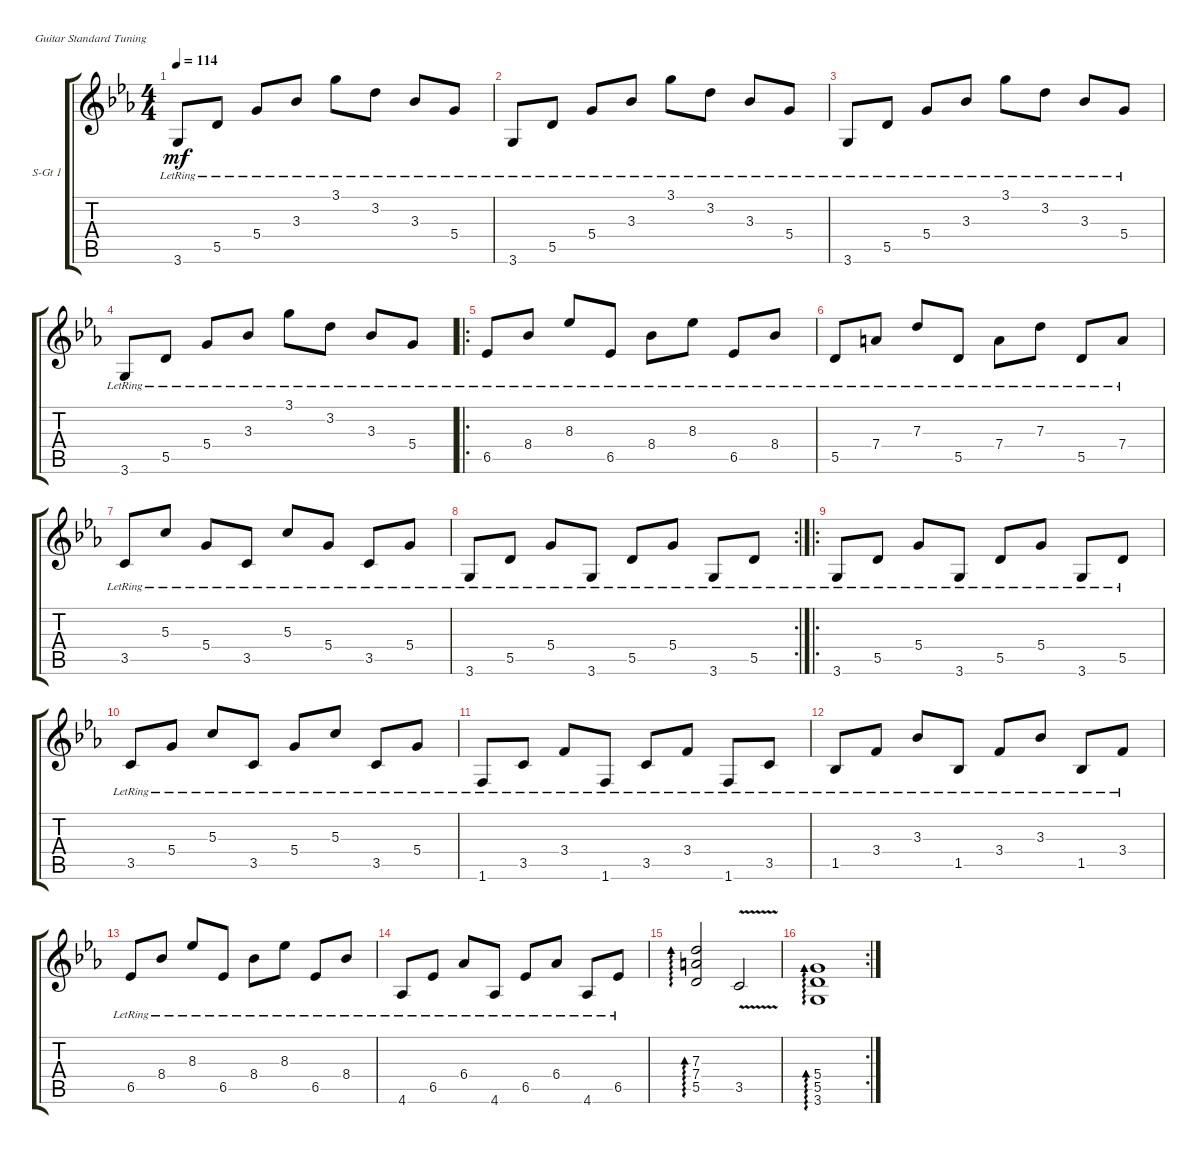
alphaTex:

\defaultSystemsLayout 4
\bracketExtendMode groupsimilarinstruments
\firstSystemTrackNameOrientation horizontal
\otherSystemsTrackNameOrientation horizontal
\track ("Steel Guitar" "S-Gt 1") {multiBarRest instrument acousticguitarsteel}
\staff {score tabs}
\tuning (E4 B3 G3 D3 A2 E2)
\ts (4 4)
\tempo 114
\clef g2
\ks cminor
3.6{lr}.8{dy mf instrument acousticguitarsteel} 5.5{lr}.8 5.4{lr}.8 3.3{lr}.8 3.1{lr}.8 3.2{lr}.8 3.3{lr}.8 5.4{lr}.8 |
3.6{lr}.8 5.5{lr}.8 5.4{lr}.8 3.3{lr}.8 3.1{lr}.8 3.2{lr}.8 3.3{lr}.8 5.4{lr}.8 |
3.6{lr}.8 5.5{lr}.8 5.4{lr}.8 3.3{lr}.8 3.1{lr}.8 3.2{lr}.8 3.3{lr}.8 5.4{lr}.8 |
3.6{lr}.8 5.5{lr}.8 5.4{lr}.8 3.3{lr}.8 3.1{lr}.8 3.2{lr}.8 3.3{lr}.8 5.4{lr}.8 |
\ro
6.5{lr}.8 8.4{lr}.8 8.3{lr}.8 6.5{lr}.8 8.4{lr}.8 8.3{lr}.8 6.5{lr}.8 8.4{lr}.8 |
5.5{lr}.8 7.4{lr}.8 7.3{lr}.8 5.5{lr}.8 7.4{lr}.8 7.3{lr}.8 5.5{lr}.8 7.4{lr}.8 |
3.5{lr}.8 5.3{lr}.8 5.4{lr}.8 3.5{lr}.8 5.3{lr}.8 5.4{lr}.8 3.5{lr}.8 5.4{lr}.8 |
\rc 2
3.6{lr}.8 5.5{lr}.8 5.4{lr}.8 3.6{lr}.8 5.5{lr}.8 5.4{lr}.8 3.6{lr}.8 5.5{lr}.8 |
\ro
3.6{lr}.8 5.5{lr}.8 5.4{lr}.8 3.6{lr}.8 5.5{lr}.8 5.4{lr}.8 3.6{lr}.8 5.5{lr}.8 |
3.5{lr}.8 5.4{lr}.8 5.3{lr}.8 3.5{lr}.8 5.4{lr}.8 5.3{lr}.8 3.5{lr}.8 5.4{lr}.8 |
1.6{lr}.8 3.5{lr}.8 3.4{lr}.8 1.6{lr}.8 3.5{lr}.8 3.4{lr}.8 1.6{lr}.8 3.5{lr}.8 |
1.5{lr}.8 3.4{lr}.8 3.3{lr}.8 1.5{lr}.8 3.4{lr}.8 3.3{lr}.8 1.5{lr}.8 3.4{lr}.8 |
6.5{lr}.8 8.4{lr}.8 8.3{lr}.8 6.5{lr}.8 8.4{lr}.8 8.3{lr}.8 6.5{lr}.8 8.4{lr}.8 |
4.6{lr}.8 6.5{lr}.8 6.4{lr}.8 4.6{lr}.8 6.5{lr}.8 6.4{lr}.8 4.6{lr}.8 6.5{lr}.8 |
(5.5 7.4 7.3).2{ad 0} 3.5{v}.2 |
\rc 2
(3.6 5.5 5.4).1{ad 0}
